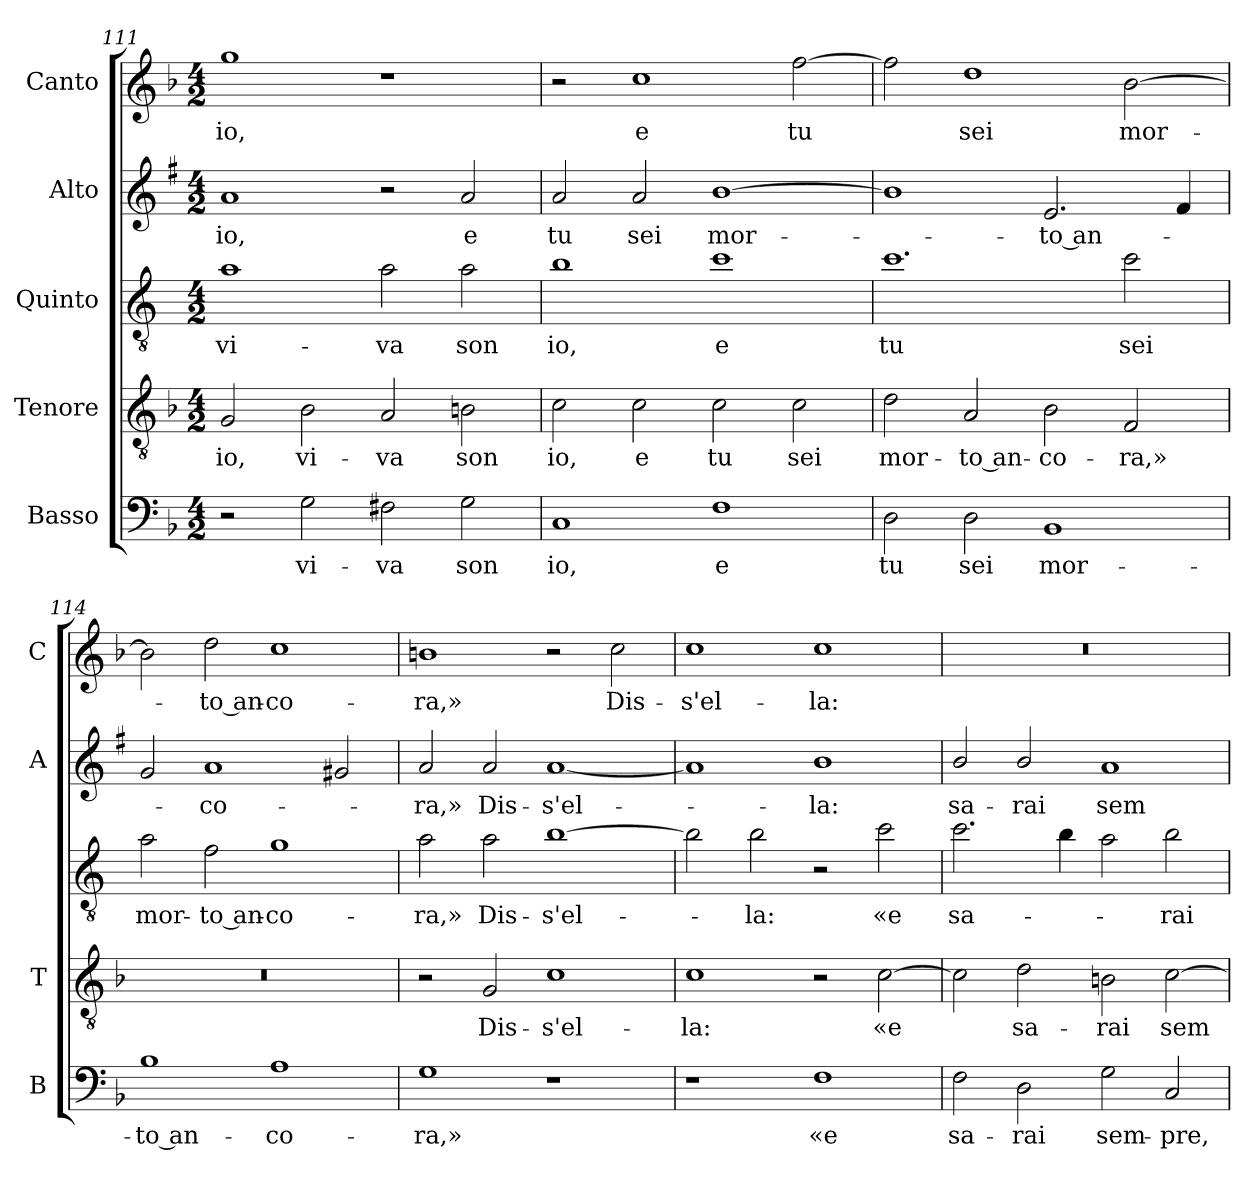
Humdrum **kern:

**kern	**text	**kern	**text	**kern	**text	**kern	**text	**kern	**text
*part5	*part5	*part4	*part4	*part3	*part3	*part2	*part2	*part1	*part1
*staff5	*staff5	*staff4	*staff4	*staff3	*staff3	*staff2	*staff2	*staff1	*staff1
*I"Basso	*	*I"Tenore	*	*I"Quinto	*	*I"Alto	*	*I"Canto	*
*I'B	*	*I'T	*	*	*	*I'A	*	*I'C	*
*clefF4	*	*clefGv2	*	*clefGv2	*	*clefG2	*	*clefG2	*
*	*	*	*	*ITrd4c7	*	*ITrd1c2	*	*	*
*k[b-]	*	*k[b-]	*	*k[b-]	*	*k[b-]	*	*k[b-]	*
*F:	*	*F:	*	*F:	*	*F:	*	*F:	*
*M4/2	*	*M4/2	*	*M4/2	*	*M4/2	*	*M4/2	*
=111	=111	=111	=111	=111	=111	=111	=111	=111	=111
!	!	!	!LO:LY:b	!	!LO:LY:b	!	!LO:LY:b	!	!LO:LY:b
2r	.	2G/	io,	1d	vi-	1g	io,	1gg	io,
!	!LO:LY:b	!	!LO:LY:b	!	!	!	!	!	!
2G\	vi-	2B-\	vi-	.	.	.	.	.	.
!	!LO:LY:b	!	!LO:LY:b	!	!LO:LY:b	!	!	!	!
2F#X\	-va	2A/	-va	2d\	-va	2r	.	1r	.
!	!LO:LY:b	!	!LO:LY:b	!	!LO:LY:b	!	!LO:LY:b	!	!
2G\	son	2Bn\	son	2d\	son	2g/	e	.	.
=112	=112	=112	=112	=112	=112	=112	=112	=112	=112
!	!LO:LY:b	!	!LO:LY:b	!	!LO:LY:b	!	!LO:LY:b	!	!
1C	io,	2c\	io,	1e	io,	2g/	tu	2r	.
!	!	!	!LO:LY:b	!	!	!	!LO:LY:b	!	!LO:LY:b
.	.	2c\	e	.	.	2g/	sei	1cc	e
!	!LO:LY:b	!	!LO:LY:b	!	!LO:LY:b	!	!LO:LY:b	!	!
1F	e	2c\	tu	1f	e	[1a	mor-	.	.
!	!	!	!LO:LY:b	!	!	!	!	!	!LO:LY:b
.	.	2c\	sei	.	.	.	.	[2ff\	tu
=113	=113	=113	=113	=113	=113	=113	=113	=113	=113
!	!LO:LY:b	!	!LO:LY:b	!	!LO:LY:b	!	!	!	!
2D\	tu	2d\	mor-	1.f	tu	1a]	.	2ff\]	.
!	!LO:LY:b	!	!LO:LY:b	!	!	!	!	!	!LO:LY:b
2D\	sei	2A/	-to an-	.	.	.	.	1dd	sei
!	!LO:LY:b	!	!LO:LY:b	!	!	!	!LO:LY:b	!	!
1BB-	mor-	2B-\	-co-	.	.	2.d/	-to an-	.	.
!	!	!	!LO:LY:b	!	!LO:LY:b	!	!	!	!LO:LY:b
.	.	2F/	-ra,»	2f\	sei	.	.	[2b-\	mor-
.	.	.	.	.	.	4e/	.	.	.
=114	=114	=114	=114	=114	=114	=114	=114	=114	=114
!	!LO:LY:b	!	!	!	!LO:LY:b	!	!	!	!
1B-	-to an-	0r	.	2d\	mor-	2f/	.	2b-\]	.
!	!	!	!	!	!LO:LY:b	!	!LO:LY:b	!	!LO:LY:b
.	.	.	.	2B-\	-to an-	1g	-co-	2dd\	-to an-
!	!LO:LY:b	!	!	!	!LO:LY:b	!	!	!	!LO:LY:b
1A	-co-	.	.	1c	-co-	.	.	1cc	-co-
.	.	.	.	.	.	2f#X/	.	.	.
!!LO:PB:g=z
=115	=115	=115	=115	=115	=115	=115	=115	=115	=115
!	!LO:LY:b	!	!	!	!LO:LY:b	!	!LO:LY:b	!	!LO:LY:b
1G	-ra,»	2r	.	2d\	-ra,»	2g/	-ra,»	1bn	-ra,»
!	!	!	!LO:LY:b	!	!LO:LY:b	!	!LO:LY:b	!	!
.	.	2G/	Dis-	2d\	Dis-	2g/	Dis-	.	.
!	!	!	!LO:LY:b	!	!LO:LY:b	!	!LO:LY:b	!	!
1r	.	1c	-s'el-	[1e	-s'el-	[1g	-s'el-	2r	.
!	!	!	!	!	!	!	!	!	!LO:LY:b
.	.	.	.	.	.	.	.	2cc\	Dis-
=116	=116	=116	=116	=116	=116	=116	=116	=116	=116
!	!	!	!LO:LY:b	!	!	!	!	!	!LO:LY:b
1r	.	1c	-la:	2e\]	.	1g]	.	1cc	-s'el-
!	!	!	!	!	!LO:LY:b	!	!	!	!
.	.	.	.	2e\	-la:	.	.	.	.
!	!LO:LY:b	!	!	!	!	!	!LO:LY:b	!	!LO:LY:b
1F	«e	2r	.	2r	.	1a	-la:	1cc	-la:
!	!	!	!LO:LY:b	!	!LO:LY:b	!	!	!	!
.	.	[2c\	«e	2f\	«e	.	.	.	.
=117	=117	=117	=117	=117	=117	=117	=117	=117	=117
!	!LO:LY:b	!	!	!	!LO:LY:b	!	!LO:LY:b	!	!
2F\	sa-	2c\]	.	2.f\	sa-	2a/	sa-	0r	.
!	!LO:LY:b	!	!LO:LY:b	!	!	!	!LO:LY:b	!	!
2D\	-rai	2d\	sa-	.	.	2a/	-rai	.	.
.	.	.	.	4e\	.	.	.	.	.
!	!LO:LY:b	!	!LO:LY:b	!	!	!	!LO:LY:b	!	!
2G\	sem-	2Bn\	-rai	2d\	.	1g	sem-	.	.
!	!LO:LY:b	!	!LO:LY:b	!	!LO:LY:b	!	!	!	!
2C/	-pre,	[2c\	sem-	2e\	-rai	.	.	.	.
=	=	=	=	=	=	=	=	=	=
*-	*-	*-	*-	*-	*-	*-	*-	*-	*-
